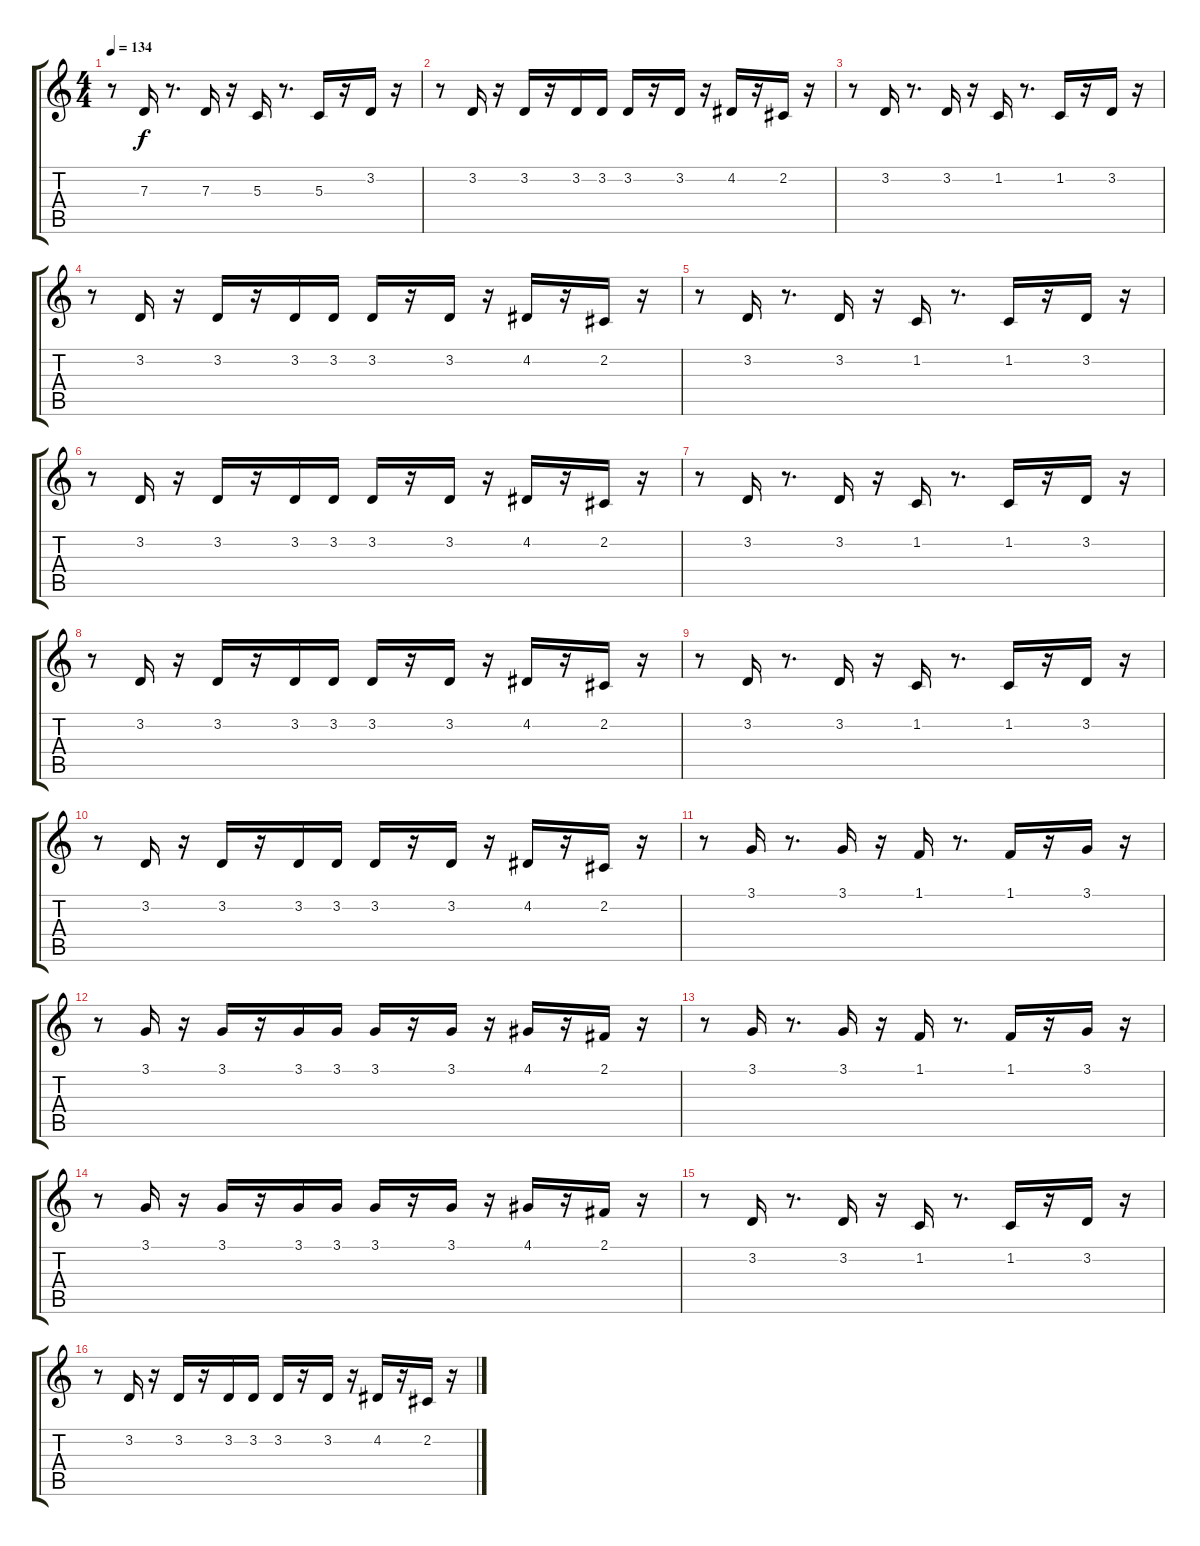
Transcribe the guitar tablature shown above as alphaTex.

\track "" {instrument trumpet}
\staff {score tabs}
\tuning (E4 B3 G3 D3 A2 E2) {hide}
\ts (4 4)
\tempo 134
\clef g2
\ks c
r.8{dy f} 7.3.16 r.8{d} 7.3.16 r.16 5.3.16 r.8{d} 5.3.16 r.16 3.2.16 r.16 |
r.8 3.2.16 r.16 3.2.16 r.16 3.2.16 3.2.16 3.2.16 r.16 3.2.16 r.16 4.2.16 r.16 2.2.16 r.16 |
r.8 3.2.16 r.8{d} 3.2.16 r.16 1.2.16 r.8{d} 1.2.16 r.16 3.2.16 r.16 |
r.8 3.2.16 r.16 3.2.16 r.16 3.2.16 3.2.16 3.2.16 r.16 3.2.16 r.16 4.2.16 r.16 2.2.16 r.16 |
r.8 3.2.16 r.8{d} 3.2.16 r.16 1.2.16 r.8{d} 1.2.16 r.16 3.2.16 r.16 |
r.8 3.2.16 r.16 3.2.16 r.16 3.2.16 3.2.16 3.2.16 r.16 3.2.16 r.16 4.2.16 r.16 2.2.16 r.16 |
r.8 3.2.16 r.8{d} 3.2.16 r.16 1.2.16 r.8{d} 1.2.16 r.16 3.2.16 r.16 |
r.8 3.2.16 r.16 3.2.16 r.16 3.2.16 3.2.16 3.2.16 r.16 3.2.16 r.16 4.2.16 r.16 2.2.16 r.16 |
r.8 3.2.16 r.8{d} 3.2.16 r.16 1.2.16 r.8{d} 1.2.16 r.16 3.2.16 r.16 |
r.8 3.2.16 r.16 3.2.16 r.16 3.2.16 3.2.16 3.2.16 r.16 3.2.16 r.16 4.2.16 r.16 2.2.16 r.16 |
r.8 3.1.16 r.8{d} 3.1.16 r.16 1.1.16 r.8{d} 1.1.16 r.16 3.1.16 r.16 |
r.8 3.1.16 r.16 3.1.16 r.16 3.1.16 3.1.16 3.1.16 r.16 3.1.16 r.16 4.1.16 r.16 2.1.16 r.16 |
r.8 3.1.16 r.8{d} 3.1.16 r.16 1.1.16 r.8{d} 1.1.16 r.16 3.1.16 r.16 |
r.8 3.1.16 r.16 3.1.16 r.16 3.1.16 3.1.16 3.1.16 r.16 3.1.16 r.16 4.1.16 r.16 2.1.16 r.16 |
r.8 3.2.16 r.8{d} 3.2.16 r.16 1.2.16 r.8{d} 1.2.16 r.16 3.2.16 r.16 |
r.8 3.2.16 r.16 3.2.16 r.16 3.2.16 3.2.16 3.2.16 r.16 3.2.16 r.16 4.2.16 r.16 2.2.16 r.16
